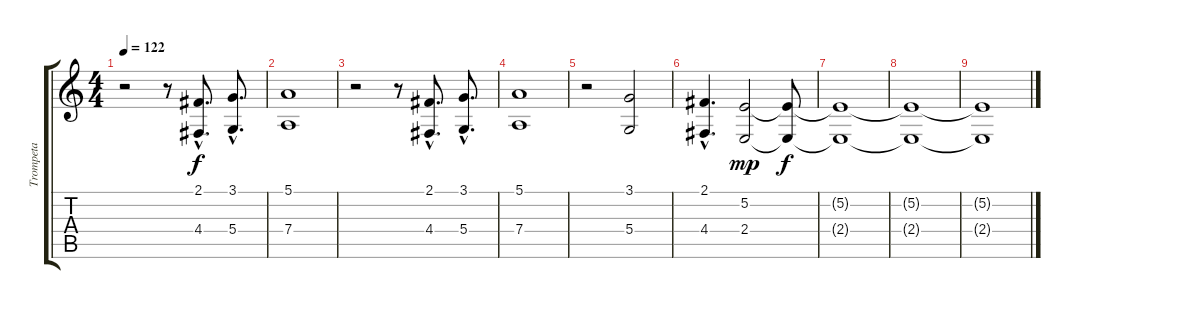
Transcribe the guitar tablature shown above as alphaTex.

\track ("Trompeta" "Trompeta") {instrument trumpet}
\staff {score tabs}
\tuning (E4 B3 G3 D3 A2 E2) {hide}
\ts (4 4)
\tempo 122
\clef g2
\ks c
r.2{dy f} r.8 (2.1{hac} 4.4{hac}).8{d} (3.1{hac} 5.4{hac}).8{d} |
(5.1 7.4).1 |
r.2 r.8 (2.1{hac} 4.4{hac}).8{d} (3.1{hac} 5.4{hac}).8{d} |
(5.1 7.4).1 |
r.2 (3.1 5.4).2 |
(2.1{hac} 4.4{hac}).4{d} (5.2 2.4).2{dy mp volume 6} (5.2{t} 2.4{t}).8{dy f} |
(5.2{t} 2.4{t}).1 |
(5.2{t} 2.4{t}).1{volume 1} |
(5.2{t} 2.4{t}).1
